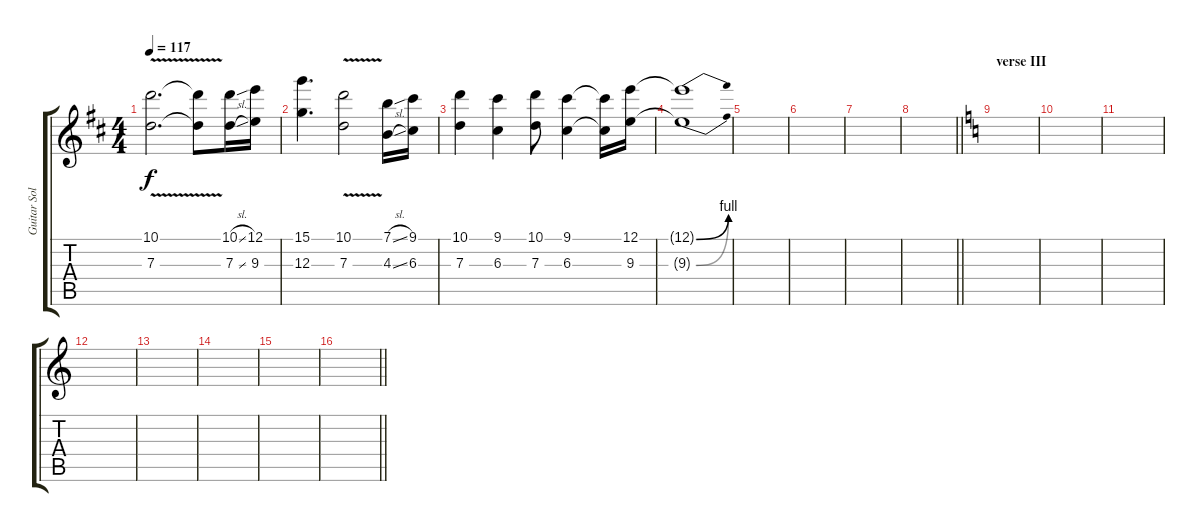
\track ("Guitar Solo 2" "Guitar Sol") {instrument overdrivenguitar}
\staff {score tabs}
\tuning (E4 B3 G3 D3 A2 E2) {hide}
\ts (4 4)
\tempo 117
\clef g2
\ks d
(10.1{v} 7.3{v}).2{d dy f} (10.1{t} 7.3{t}).8 (10.1{sl} 7.3{sl}).16 (12.1 9.3).16 |
(15.1 12.3).4{d} (10.1{v} 7.3{v}).2 (7.1{sl} 4.3{sl}).16 (9.1 6.3).16 |
(10.1 7.3).4 (9.1 6.3).4 (10.1 7.3).8 (9.1 6.3).4 (9.1{t} 6.3{t}).16 (12.1 9.3).16 |
(12.1{be (bend 0 0 60 4) t} 9.3{be (bend 0 0 60 4) t}).1 |
|
|
|
\barLineRight lightlight
|
\section ("" "verse III")
\ks c
|
|
|
|
|
|
|
\barLineRight lightlight
